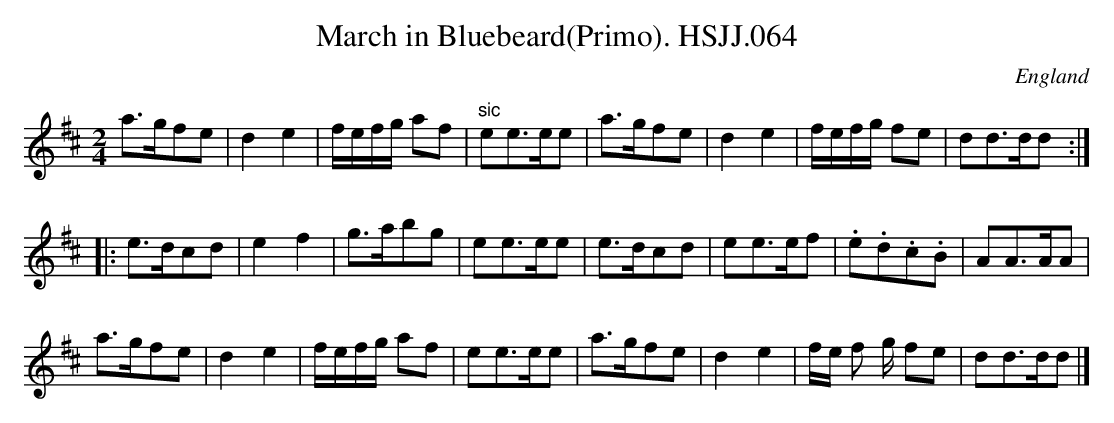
X:1
T:March in Bluebeard(Primo). HSJJ.064
M:2/4
L:1/8
O:England
K:D
a>gfe|d2e2|f/e/f/g/ af|"sic"ee>ee|a>gfe|d2e2|f/e/f/g/ fe|dd>dd:|!
|:e>dcd|e2f2|g>abg|ee>ee|
e>dcd|ee>ef|.e.d.c.B|AA>AA|!a>gfe|d2e2|f/e/f/g/ af|ee>ee|a>gfe|d2e2|f/e/
f
/g/ fe|dd>dd|]
